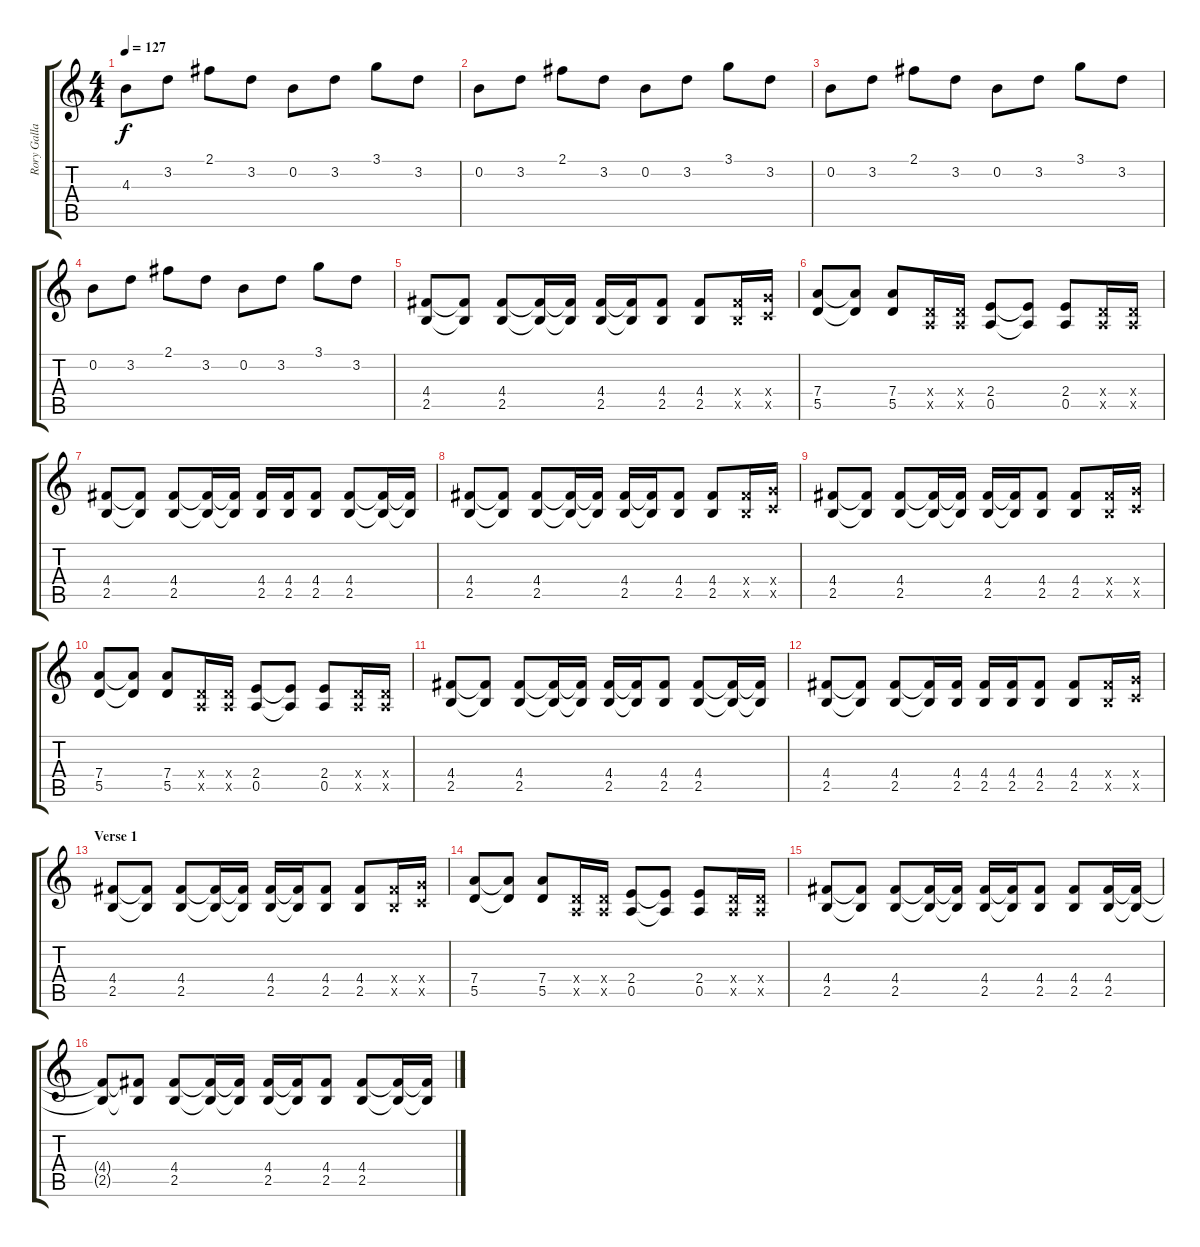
\track ("Rory Gallagher Right" "Rory Galla") {instrument distortionguitar}
\staff {score tabs}
\tuning (E4 B3 G3 D3 A2 E2) {hide}
\ts (4 4)
\tempo 127
\clef g2
\ks c
4.3.8{dy f instrument acousticguitarsteel} 3.2.8 2.1.8 3.2.8 0.2.8 3.2.8 3.1.8 3.2.8 |
0.2.8 3.2.8 2.1.8 3.2.8 0.2.8 3.2.8 3.1.8 3.2.8 |
0.2.8 3.2.8 2.1.8 3.2.8 0.2.8 3.2.8 3.1.8 3.2.8 |
0.2.8 3.2.8 2.1.8 3.2.8 0.2.8 3.2.8 3.1.8 3.2.8 |
(4.4 2.5).8{instrument overdrivenguitar} (4.4{t} 2.5{t}).8 (4.4 2.5).8 (4.4{t} 2.5{t}).16 (4.4{t} 2.5{t}).16 (4.4 2.5).16 (4.4{t} 2.5{t}).16 (4.4 2.5).8 (4.4 2.5).8 (4.4{x} 2.5{x}).16 (5.4{x} 3.5{x}).16 |
(7.4 5.5).8 (7.4{t} 5.5{t}).8 (7.4 5.5).8 (0.4{x} 0.5{x}).16 (0.4{x} 0.5{x}).16 (2.4 0.5).8 (2.4{t} 0.5{t}).8 (2.4 0.5).8 (0.4{x} 0.5{x}).16 (0.4{x} 0.5{x}).16 |
(4.4 2.5).8 (4.4{t} 2.5{t}).8 (4.4 2.5).8 (4.4{t} 2.5{t}).16 (4.4{t} 2.5{t}).16 (4.4 2.5).16 (4.4 2.5).16 (4.4 2.5).8 (4.4 2.5).8 (4.4{t} 2.5{t}).16 (4.4{t} 2.5{t}).16 |
(4.4 2.5).8 (4.4{t} 2.5{t}).8 (4.4 2.5).8 (4.4{t} 2.5{t}).16 (4.4{t} 2.5{t}).16 (4.4 2.5).16 (4.4{t} 2.5{t}).16 (4.4 2.5).8 (4.4 2.5).8 (4.4{x} 2.5{x}).16 (5.4{x} 3.5{x}).16 |
(4.4 2.5).8 (4.4{t} 2.5{t}).8 (4.4 2.5).8 (4.4{t} 2.5{t}).16 (4.4{t} 2.5{t}).16 (4.4 2.5).16 (4.4{t} 2.5{t}).16 (4.4 2.5).8 (4.4 2.5).8 (4.4{x} 2.5{x}).16 (5.4{x} 3.5{x}).16 |
(7.4 5.5).8 (7.4{t} 5.5{t}).8 (7.4 5.5).8 (0.4{x} 0.5{x}).16 (0.4{x} 0.5{x}).16 (2.4 0.5).8 (2.4{t} 0.5{t}).8 (2.4 0.5).8 (0.4{x} 0.5{x}).16 (0.4{x} 0.5{x}).16 |
(4.4 2.5).8 (4.4{t} 2.5{t}).8 (4.4 2.5).8 (4.4{t} 2.5{t}).16 (4.4{t} 2.5{t}).16 (4.4 2.5).16 (4.4{t} 2.5{t}).16 (4.4 2.5).8 (4.4 2.5).8 (4.4{t} 2.5{t}).16 (4.4{t} 2.5{t}).16 |
(4.4 2.5).8 (4.4{t} 2.5{t}).8 (4.4 2.5).8 (4.4{t} 2.5{t}).16 (4.4 2.5).16 (4.4 2.5).16 (4.4 2.5).16 (4.4 2.5).8 (4.4 2.5).8 (4.4{x} 2.5{x}).16 (5.4{x} 3.5{x}).16 |
\section ("" "Verse 1")
(4.4 2.5).8 (4.4{t} 2.5{t}).8 (4.4 2.5).8 (4.4{t} 2.5{t}).16 (4.4{t} 2.5{t}).16 (4.4 2.5).16 (4.4{t} 2.5{t}).16 (4.4 2.5).8 (4.4 2.5).8 (4.4{x} 2.5{x}).16 (5.4{x} 3.5{x}).16 |
(7.4 5.5).8 (7.4{t} 5.5{t}).8 (7.4 5.5).8 (0.4{x} 0.5{x}).16 (0.4{x} 0.5{x}).16 (2.4 0.5).8 (2.4{t} 0.5{t}).8 (2.4 0.5).8 (0.4{x} 0.5{x}).16 (0.4{x} 0.5{x}).16 |
(4.4 2.5).8 (4.4{t} 2.5{t}).8 (4.4 2.5).8 (4.4{t} 2.5{t}).16 (4.4{t} 2.5{t}).16 (4.4 2.5).16 (4.4{t} 2.5{t}).16 (4.4 2.5).8 (4.4 2.5).8 (4.4 2.5).16 (4.4{t} 2.5{t}).16 |
(4.4{t} 2.5{t}).8 (4.4{t} 2.5{t}).8 (4.4 2.5).8 (4.4{t} 2.5{t}).16 (4.4{t} 2.5{t}).16 (4.4 2.5).16 (4.4{t} 2.5{t}).16 (4.4 2.5).8 (4.4 2.5).8 (4.4{t} 2.5{t}).16 (4.4{t} 2.5{t}).16
